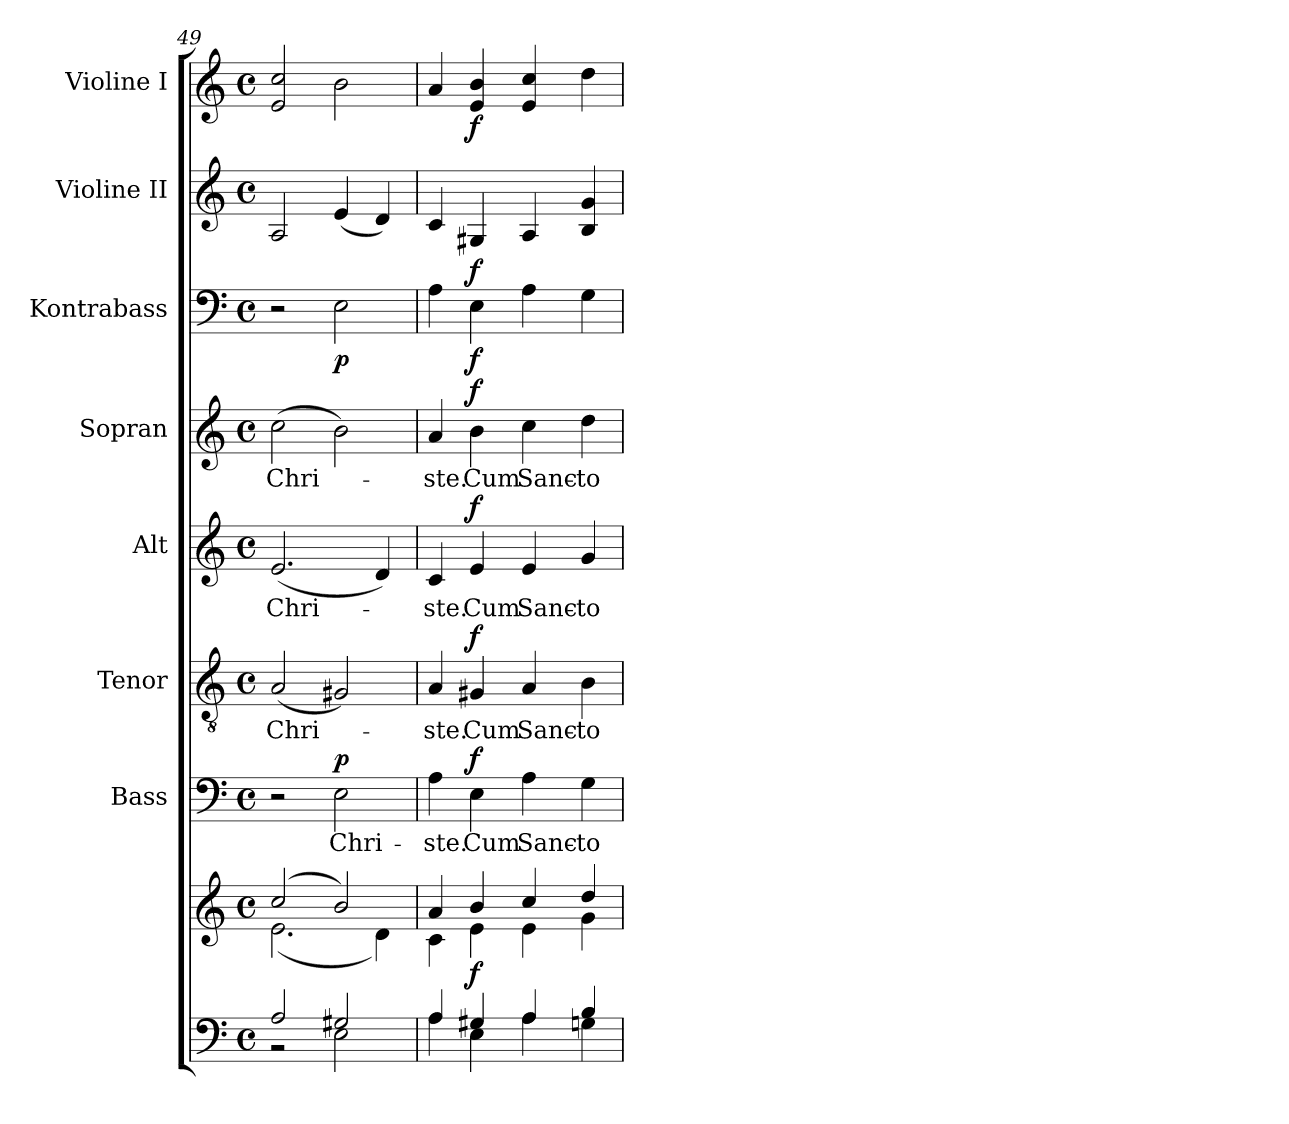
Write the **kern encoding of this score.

**kern	**kern	**dynam	**kern	**text	**dynam	**kern	**text	**dynam	**kern	**text	**dynam	**kern	**text	**dynam	**kern	**dynam	**kern	**dynam	**kern	**dynam
*part8	*part8	*part8	*part7	*part7	*part7	*part6	*part6	*part6	*part5	*part5	*part5	*part4	*part4	*part4	*part3	*part3	*part2	*part2	*part1	*part1
*staff9	*staff8	*staff8/9	*staff7	*staff7	*staff7	*staff6	*staff6	*staff6	*staff5	*staff5	*staff5	*staff4	*staff4	*staff4	*staff3	*staff3	*staff2	*staff2	*staff1	*staff1
*	*	*	*I"Bass	*	*	*I"Tenor	*	*	*I"Alt	*	*	*I"Sopran	*	*	*I"Kontrabass	*	*I"Violine II	*	*I"Violine I	*
*	*	*	*I'B.	*	*	*I'T.	*	*	*I'A.	*	*	*I'S.	*	*	*I'Kb.	*	*I'Vl. II	*	*I'Vl. I	*
*clefF4	*clefG2	*	*clefF4	*	*	*clefGv2	*	*	*clefG2	*	*	*clefG2	*	*	*clefF4	*	*clefG2	*	*clefG2	*
*	*	*	*	*	*	*	*	*	*	*	*	*	*	*	*ITrd7c12	*	*	*	*	*
*k[]	*k[]	*	*k[]	*	*	*k[]	*	*	*k[]	*	*	*k[]	*	*	*k[]	*	*k[]	*	*k[]	*
*C:	*C:	*	*C:	*	*	*C:	*	*	*C:	*	*	*C:	*	*	*C:	*	*C:	*	*C:	*
*M4/4	*M4/4	*	*M4/4	*	*	*M4/4	*	*	*M4/4	*	*	*M4/4	*	*	*M4/4	*	*M4/4	*	*M4/4	*
*met(c)	*met(c)	*	*met(c)	*	*	*met(c)	*	*	*met(c)	*	*	*met(c)	*	*	*met(c)	*	*met(c)	*	*met(c)	*
=49	=49	=49	=49	=49	=49	=49	=49	=49	=49	=49	=49	=49	=49	=49	=49	=49	=49	=49	=49	=49
*^	*^	*	*	*	*	*	*	*	*	*	*	*	*	*	*	*	*	*	*	*
!	!	!	!	!	!	!	!	!	!LO:LY:b	!	!	!LO:LY:b	!	!	!LO:LY:b	!	!	!	!	!	!	!
2A/	2r	(2cc/	(<2.e\	.	2r	.	.	(<2A/	Chri-	.	(<2.e/	Chri-	.	(>2cc\	Chri-	.	2r	.	2A/	.	2e/ 2cc/	.
!	!	!	!	!	!	!LO:LY:b	!LO:DY:a	!	!	!	!	!	!	!	!	!	!	!LO:DY:b	!	!	!	!
2G#X/	2E\	2b/)	.	.	2E\	Chri-	p	2G#X/)	.	.	.	.	.	2b\)	.	.	2EE\	p	(<4e/	.	2b\	.
.	.	.	4d\)	.	.	.	.	.	.	.	4d/)	.	.	.	.	.	.	.	4d/)	.	.	.
!!LO:PB:g=z
=50	=50	=50	=50	=50	=50	=50	=50	=50	=50	=50	=50	=50	=50	=50	=50	=50	=50	=50	=50	=50	=50	=50
!	!	!	!	!	!	!LO:LY:b	!	!	!LO:LY:b	!	!	!LO:LY:b	!	!	!LO:LY:b	!	!	!	!	!	!	!
4A/	4A\	4a/	4c\	.	4A\	-ste.	.	4A/	-ste.	.	4c/	-ste.	.	4a/	-ste.	.	4AA\	.	4c/	.	4a/	.
!	!	!	!	!LO:DY:b	!	!LO:LY:b	!LO:DY:a	!	!LO:LY:b	!LO:DY:a	!	!LO:LY:b	!LO:DY:a	!	!LO:LY:b	!LO:DY:a	!	!LO:DY:b	!	!LO:DY:b	!	!LO:DY:b
4G#X/	4E\	4b/	4e\	f	4E\	Cum	f	4G#X/	Cum	f	4e/	Cum	f	4b\	Cum	f	4EE\	f	4G#X/	f	4e/ 4b/	f
!	!	!	!	!	!	!LO:LY:b	!	!	!LO:LY:b	!	!	!LO:LY:b	!	!	!LO:LY:b	!	!	!	!	!	!	!
4A/	4A\	4cc/	4e\	.	4A\	Sanc-	.	4A/	Sanc-	.	4e/	Sanc-	.	4cc\	Sanc-	.	4AA\	.	4A/	.	4e/ 4cc/	.
!	!	!	!	!	!	!LO:LY:b	!	!	!LO:LY:b	!	!	!LO:LY:b	!	!	!LO:LY:b	!	!	!	!	!	!	!
4B/	4Gn\	4dd/	4g\	.	4G\	-to	.	4B\	-to	.	4g/	-to	.	4dd\	-to	.	4GG\	.	4B/ 4g/	.	4dd\	.
*v	*v	*	*	*	*	*	*	*	*	*	*	*	*	*	*	*	*	*	*	*	*	*
*	*v	*v	*	*	*	*	*	*	*	*	*	*	*	*	*	*	*	*	*	*	*
=	=	=	=	=	=	=	=	=	=	=	=	=	=	=	=	=	=	=	=	=
*-	*-	*-	*-	*-	*-	*-	*-	*-	*-	*-	*-	*-	*-	*-	*-	*-	*-	*-	*-	*-
